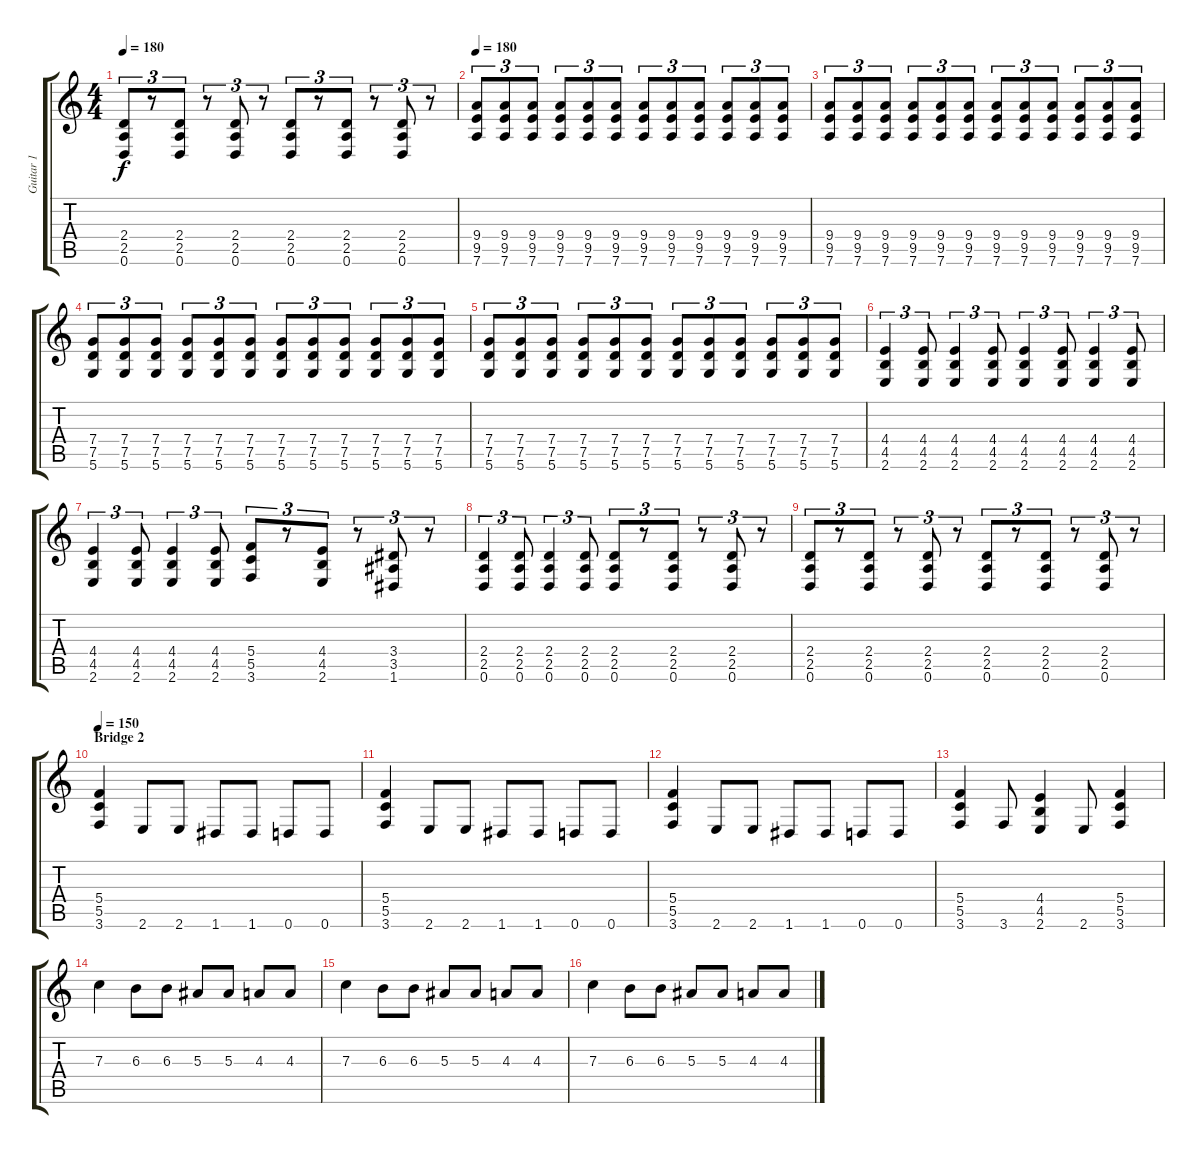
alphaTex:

\track ("Guitar 1" "Guitar 1") {instrument distortionguitar}
\staff {score tabs}
\tuning (D4 A3 F3 C3 G2 D2) {hide}
\ts (4 4)
\tempo 180
\clef g2
\ks c
(2.4 2.5 0.6).8{tu (3 2) dy f} r.8{tu (3 2)} (2.4 2.5 0.6).8{tu (3 2)} r.8{tu (3 2)} (2.4 2.5 0.6).8{tu (3 2)} r.8{tu (3 2)} (2.4 2.5 0.6).8{tu (3 2)} r.8{tu (3 2)} (2.4 2.5 0.6).8{tu (3 2)} r.8{tu (3 2)} (2.4 2.5 0.6).8{tu (3 2)} r.8{tu (3 2)} |
\tempo 180
(9.4 9.5 7.6).8{tu (3 2)} (9.4 9.5 7.6).8{tu (3 2)} (9.4 9.5 7.6).8{tu (3 2)} (9.4 9.5 7.6).8{tu (3 2)} (9.4 9.5 7.6).8{tu (3 2)} (9.4 9.5 7.6).8{tu (3 2)} (9.4 9.5 7.6).8{tu (3 2)} (9.4 9.5 7.6).8{tu (3 2)} (9.4 9.5 7.6).8{tu (3 2)} (9.4 9.5 7.6).8{tu (3 2)} (9.4 9.5 7.6).8{tu (3 2)} (9.4 9.5 7.6).8{tu (3 2)} |
(9.4 9.5 7.6).8{tu (3 2)} (9.4 9.5 7.6).8{tu (3 2)} (9.4 9.5 7.6).8{tu (3 2)} (9.4 9.5 7.6).8{tu (3 2)} (9.4 9.5 7.6).8{tu (3 2)} (9.4 9.5 7.6).8{tu (3 2)} (9.4 9.5 7.6).8{tu (3 2)} (9.4 9.5 7.6).8{tu (3 2)} (9.4 9.5 7.6).8{tu (3 2)} (9.4 9.5 7.6).8{tu (3 2)} (9.4 9.5 7.6).8{tu (3 2)} (9.4 9.5 7.6).8{tu (3 2)} |
(7.4 7.5 5.6).8{tu (3 2)} (7.4 7.5 5.6).8{tu (3 2)} (7.4 7.5 5.6).8{tu (3 2)} (7.4 7.5 5.6).8{tu (3 2)} (7.4 7.5 5.6).8{tu (3 2)} (7.4 7.5 5.6).8{tu (3 2)} (7.4 7.5 5.6).8{tu (3 2)} (7.4 7.5 5.6).8{tu (3 2)} (7.4 7.5 5.6).8{tu (3 2)} (7.4 7.5 5.6).8{tu (3 2)} (7.4 7.5 5.6).8{tu (3 2)} (7.4 7.5 5.6).8{tu (3 2)} |
(7.4 7.5 5.6).8{tu (3 2)} (7.4 7.5 5.6).8{tu (3 2)} (7.4 7.5 5.6).8{tu (3 2)} (7.4 7.5 5.6).8{tu (3 2)} (7.4 7.5 5.6).8{tu (3 2)} (7.4 7.5 5.6).8{tu (3 2)} (7.4 7.5 5.6).8{tu (3 2)} (7.4 7.5 5.6).8{tu (3 2)} (7.4 7.5 5.6).8{tu (3 2)} (7.4 7.5 5.6).8{tu (3 2)} (7.4 7.5 5.6).8{tu (3 2)} (7.4 7.5 5.6).8{tu (3 2)} |
(4.4 4.5 2.6).4{tu (3 2)} (4.4 4.5 2.6).8{tu (3 2)} (4.4 4.5 2.6).4{tu (3 2)} (4.4 4.5 2.6).8{tu (3 2)} (4.4 4.5 2.6).4{tu (3 2)} (4.4 4.5 2.6).8{tu (3 2)} (4.4 4.5 2.6).4{tu (3 2)} (4.4 4.5 2.6).8{tu (3 2)} |
(4.4 4.5 2.6).4{tu (3 2)} (4.4 4.5 2.6).8{tu (3 2)} (4.4 4.5 2.6).4{tu (3 2)} (4.4 4.5 2.6).8{tu (3 2)} (5.4 5.5 3.6).8{tu (3 2)} r.8{tu (3 2)} (4.4 4.5 2.6).8{tu (3 2)} r.8{tu (3 2)} (3.4 3.5 1.6).8{tu (3 2)} r.8{tu (3 2)} |
(2.4 2.5 0.6).4{tu (3 2)} (2.4 2.5 0.6).8{tu (3 2)} (2.4 2.5 0.6).4{tu (3 2)} (2.4 2.5 0.6).8{tu (3 2)} (2.4 2.5 0.6).8{tu (3 2)} r.8{tu (3 2)} (2.4 2.5 0.6).8{tu (3 2)} r.8{tu (3 2)} (2.4 2.5 0.6).8{tu (3 2)} r.8{tu (3 2)} |
(2.4 2.5 0.6).8{tu (3 2)} r.8{tu (3 2)} (2.4 2.5 0.6).8{tu (3 2)} r.8{tu (3 2)} (2.4 2.5 0.6).8{tu (3 2)} r.8{tu (3 2)} (2.4 2.5 0.6).8{tu (3 2)} r.8{tu (3 2)} (2.4 2.5 0.6).8{tu (3 2)} r.8{tu (3 2)} (2.4 2.5 0.6).8{tu (3 2)} r.8{tu (3 2)} |
\section ("" "Bridge 2")
\tempo 150
(5.4 5.5 3.6).4 2.6.8 2.6.8 1.6.8 1.6.8 0.6.8 0.6.8 |
(5.4 5.5 3.6).4 2.6.8 2.6.8 1.6.8 1.6.8 0.6.8 0.6.8 |
(5.4 5.5 3.6).4 2.6.8 2.6.8 1.6.8 1.6.8 0.6.8 0.6.8 |
(5.4 5.5 3.6).4 3.6.8 (4.4 4.5 2.6).4 2.6.8 (5.4 5.5 3.6).4 |
7.3.4 6.3.8 6.3.8 5.3.8 5.3.8 4.3.8 4.3.8 |
7.3.4 6.3.8 6.3.8 5.3.8 5.3.8 4.3.8 4.3.8 |
7.3.4 6.3.8 6.3.8 5.3.8 5.3.8 4.3.8 4.3.8
